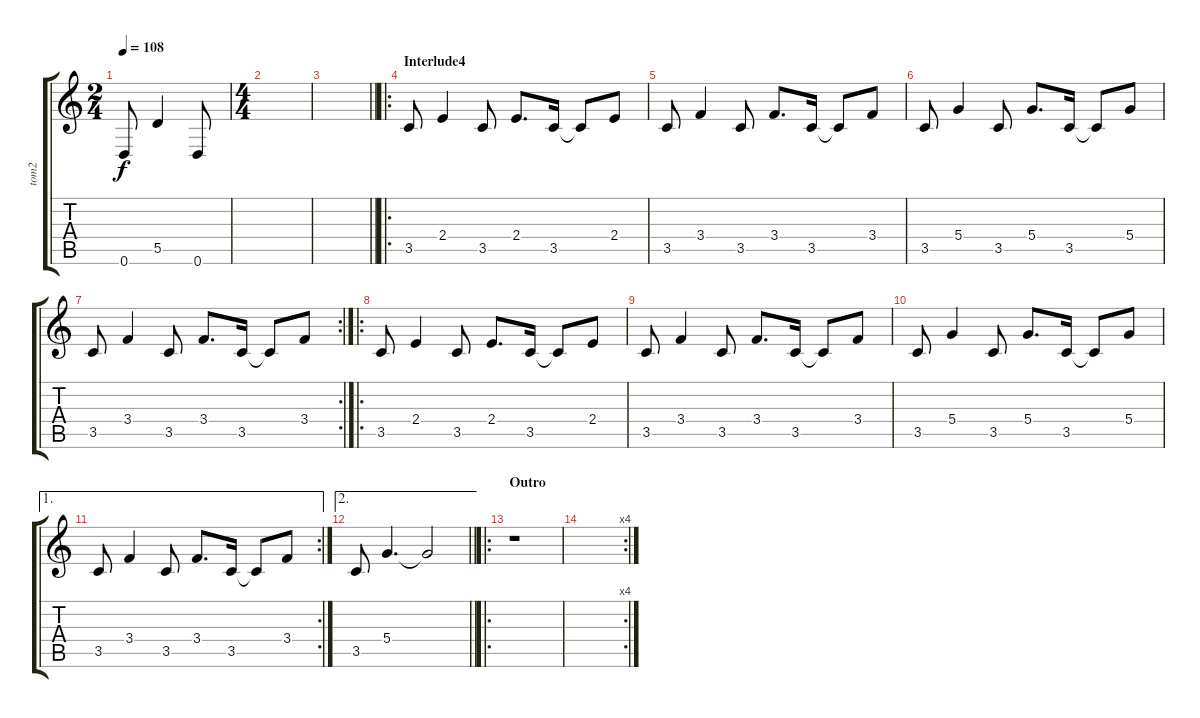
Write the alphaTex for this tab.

\track ("tom2" "tom2") {instrument distortionguitar}
\staff {score tabs}
\tuning (E4 B3 G3 D3 A2 D2) {hide}
\ts (2 4)
\tempo 108
\clef g2
\ks c
0.6.8{dy f} 5.5.4 0.6.8 |
\ts (4 4)
|
\barLineRight lightlight
|
\ro
\section ("" "Interlude4")
3.5.8{volume 12 instrument acousticguitarsteel} 2.4.4 3.5.8 2.4.8{d} 3.5.16 3.5{t}.8 2.4.8 |
3.5.8 3.4.4 3.5.8 3.4.8{d} 3.5.16 3.5{t}.8 3.4.8 |
3.5.8 5.4.4 3.5.8 5.4.8{d} 3.5.16 3.5{t}.8 5.4.8 |
\rc 2
3.5.8 3.4.4 3.5.8 3.4.8{d} 3.5.16 3.5{t}.8 3.4.8 |
\ro
3.5.8{volume 12 instrument acousticguitarsteel} 2.4.4 3.5.8 2.4.8{d} 3.5.16 3.5{t}.8 2.4.8 |
3.5.8 3.4.4 3.5.8 3.4.8{d} 3.5.16 3.5{t}.8 3.4.8 |
3.5.8 5.4.4 3.5.8 5.4.8{d} 3.5.16 3.5{t}.8 5.4.8 |
\ae 1
\rc 2
3.5.8 3.4.4 3.5.8 3.4.8{d} 3.5.16 3.5{t}.8 3.4.8 |
\ae 2
\barLineRight lightlight
3.5.8 5.4.4{d} 5.4{t}.2 |
\ro
\section ("" "Outro")
r.1{instrument distortionguitar} |
\rc 4
